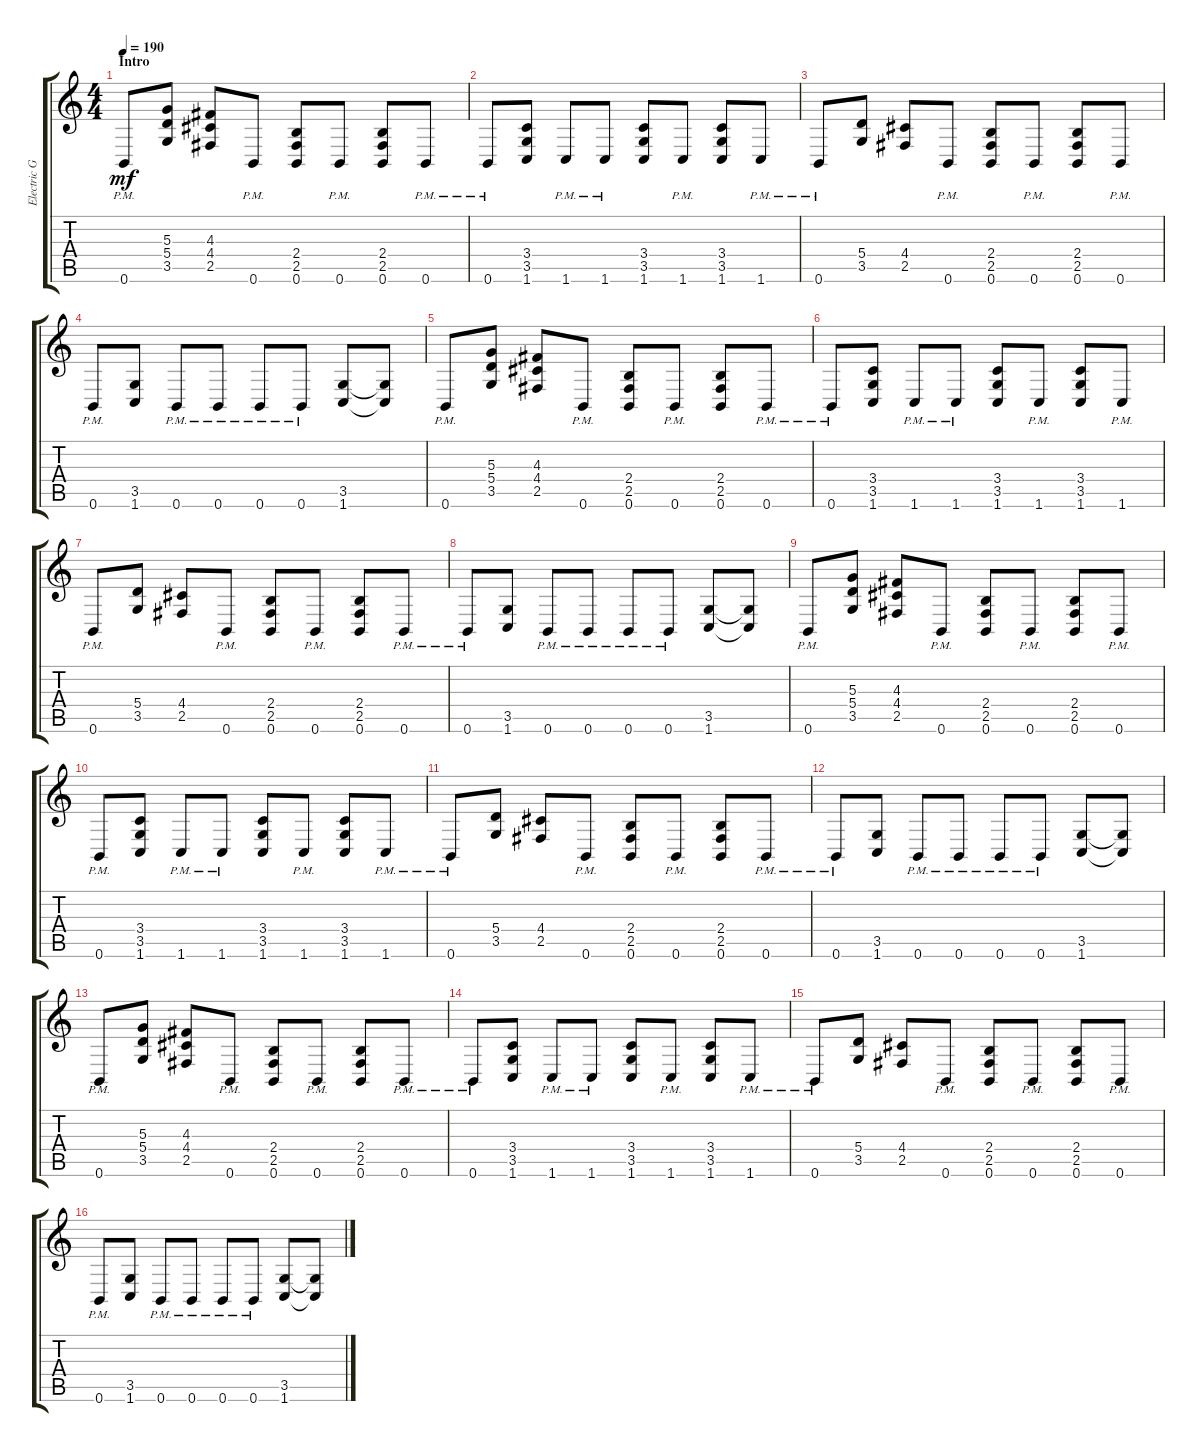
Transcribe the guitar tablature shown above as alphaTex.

\track ("Electric Guitar" "Electric G") {instrument distortionguitar}
\staff {score tabs}
\tuning (B3 Gb3 D3 A2 E2 B1) {hide}
\ts (4 4)
\section ("" "Intro")
\tempo 190
\clef g2
\ks c
0.6{pm}.8{dy mf instrument distortionguitar} (5.3 5.4 3.5).8 (4.3 4.4 2.5).8 0.6{pm}.8 (2.4 2.5 0.6).8 0.6{pm}.8 (2.4 2.5 0.6).8 0.6{pm}.8 |
0.6{pm}.8 (3.4 3.5 1.6).8 1.6{pm}.8 1.6{pm}.8 (3.4 3.5 1.6).8 1.6{pm}.8 (3.4 3.5 1.6).8 1.6{pm}.8 |
0.6{pm}.8 (5.4 3.5).8 (4.4 2.5).8 0.6{pm}.8 (2.4 2.5 0.6).8 0.6{pm}.8 (2.4 2.5 0.6).8 0.6{pm}.8 |
0.6{pm}.8 (3.5 1.6).8 0.6{pm}.8 0.6{pm}.8 0.6{pm}.8 0.6{pm}.8 (3.5 1.6).8 (3.5{t} 1.6{t}).8 |
0.6{pm}.8 (5.3 5.4 3.5).8 (4.3 4.4 2.5).8 0.6{pm}.8 (2.4 2.5 0.6).8 0.6{pm}.8 (2.4 2.5 0.6).8 0.6{pm}.8 |
0.6{pm}.8 (3.4 3.5 1.6).8 1.6{pm}.8 1.6{pm}.8 (3.4 3.5 1.6).8 1.6{pm}.8 (3.4 3.5 1.6).8 1.6{pm}.8 |
0.6{pm}.8 (5.4 3.5).8 (4.4 2.5).8 0.6{pm}.8 (2.4 2.5 0.6).8 0.6{pm}.8 (2.4 2.5 0.6).8 0.6{pm}.8 |
0.6{pm}.8 (3.5 1.6).8 0.6{pm}.8 0.6{pm}.8 0.6{pm}.8 0.6{pm}.8 (3.5 1.6).8 (3.5{t} 1.6{t}).8 |
0.6{pm}.8 (5.3 5.4 3.5).8 (4.3 4.4 2.5).8 0.6{pm}.8 (2.4 2.5 0.6).8 0.6{pm}.8 (2.4 2.5 0.6).8 0.6{pm}.8 |
0.6{pm}.8 (3.4 3.5 1.6).8 1.6{pm}.8 1.6{pm}.8 (3.4 3.5 1.6).8 1.6{pm}.8 (3.4 3.5 1.6).8 1.6{pm}.8 |
0.6{pm}.8 (5.4 3.5).8 (4.4 2.5).8 0.6{pm}.8 (2.4 2.5 0.6).8 0.6{pm}.8 (2.4 2.5 0.6).8 0.6{pm}.8 |
0.6{pm}.8 (3.5 1.6).8 0.6{pm}.8 0.6{pm}.8 0.6{pm}.8 0.6{pm}.8 (3.5 1.6).8 (3.5{t} 1.6{t}).8 |
0.6{pm}.8 (5.3 5.4 3.5).8 (4.3 4.4 2.5).8 0.6{pm}.8 (2.4 2.5 0.6).8 0.6{pm}.8 (2.4 2.5 0.6).8 0.6{pm}.8 |
0.6{pm}.8 (3.4 3.5 1.6).8 1.6{pm}.8 1.6{pm}.8 (3.4 3.5 1.6).8 1.6{pm}.8 (3.4 3.5 1.6).8 1.6{pm}.8 |
0.6{pm}.8 (5.4 3.5).8 (4.4 2.5).8 0.6{pm}.8 (2.4 2.5 0.6).8 0.6{pm}.8 (2.4 2.5 0.6).8 0.6{pm}.8 |
0.6{pm}.8 (3.5 1.6).8 0.6{pm}.8 0.6{pm}.8 0.6{pm}.8 0.6{pm}.8 (3.5 1.6).8 (3.5{t} 1.6{t}).8
